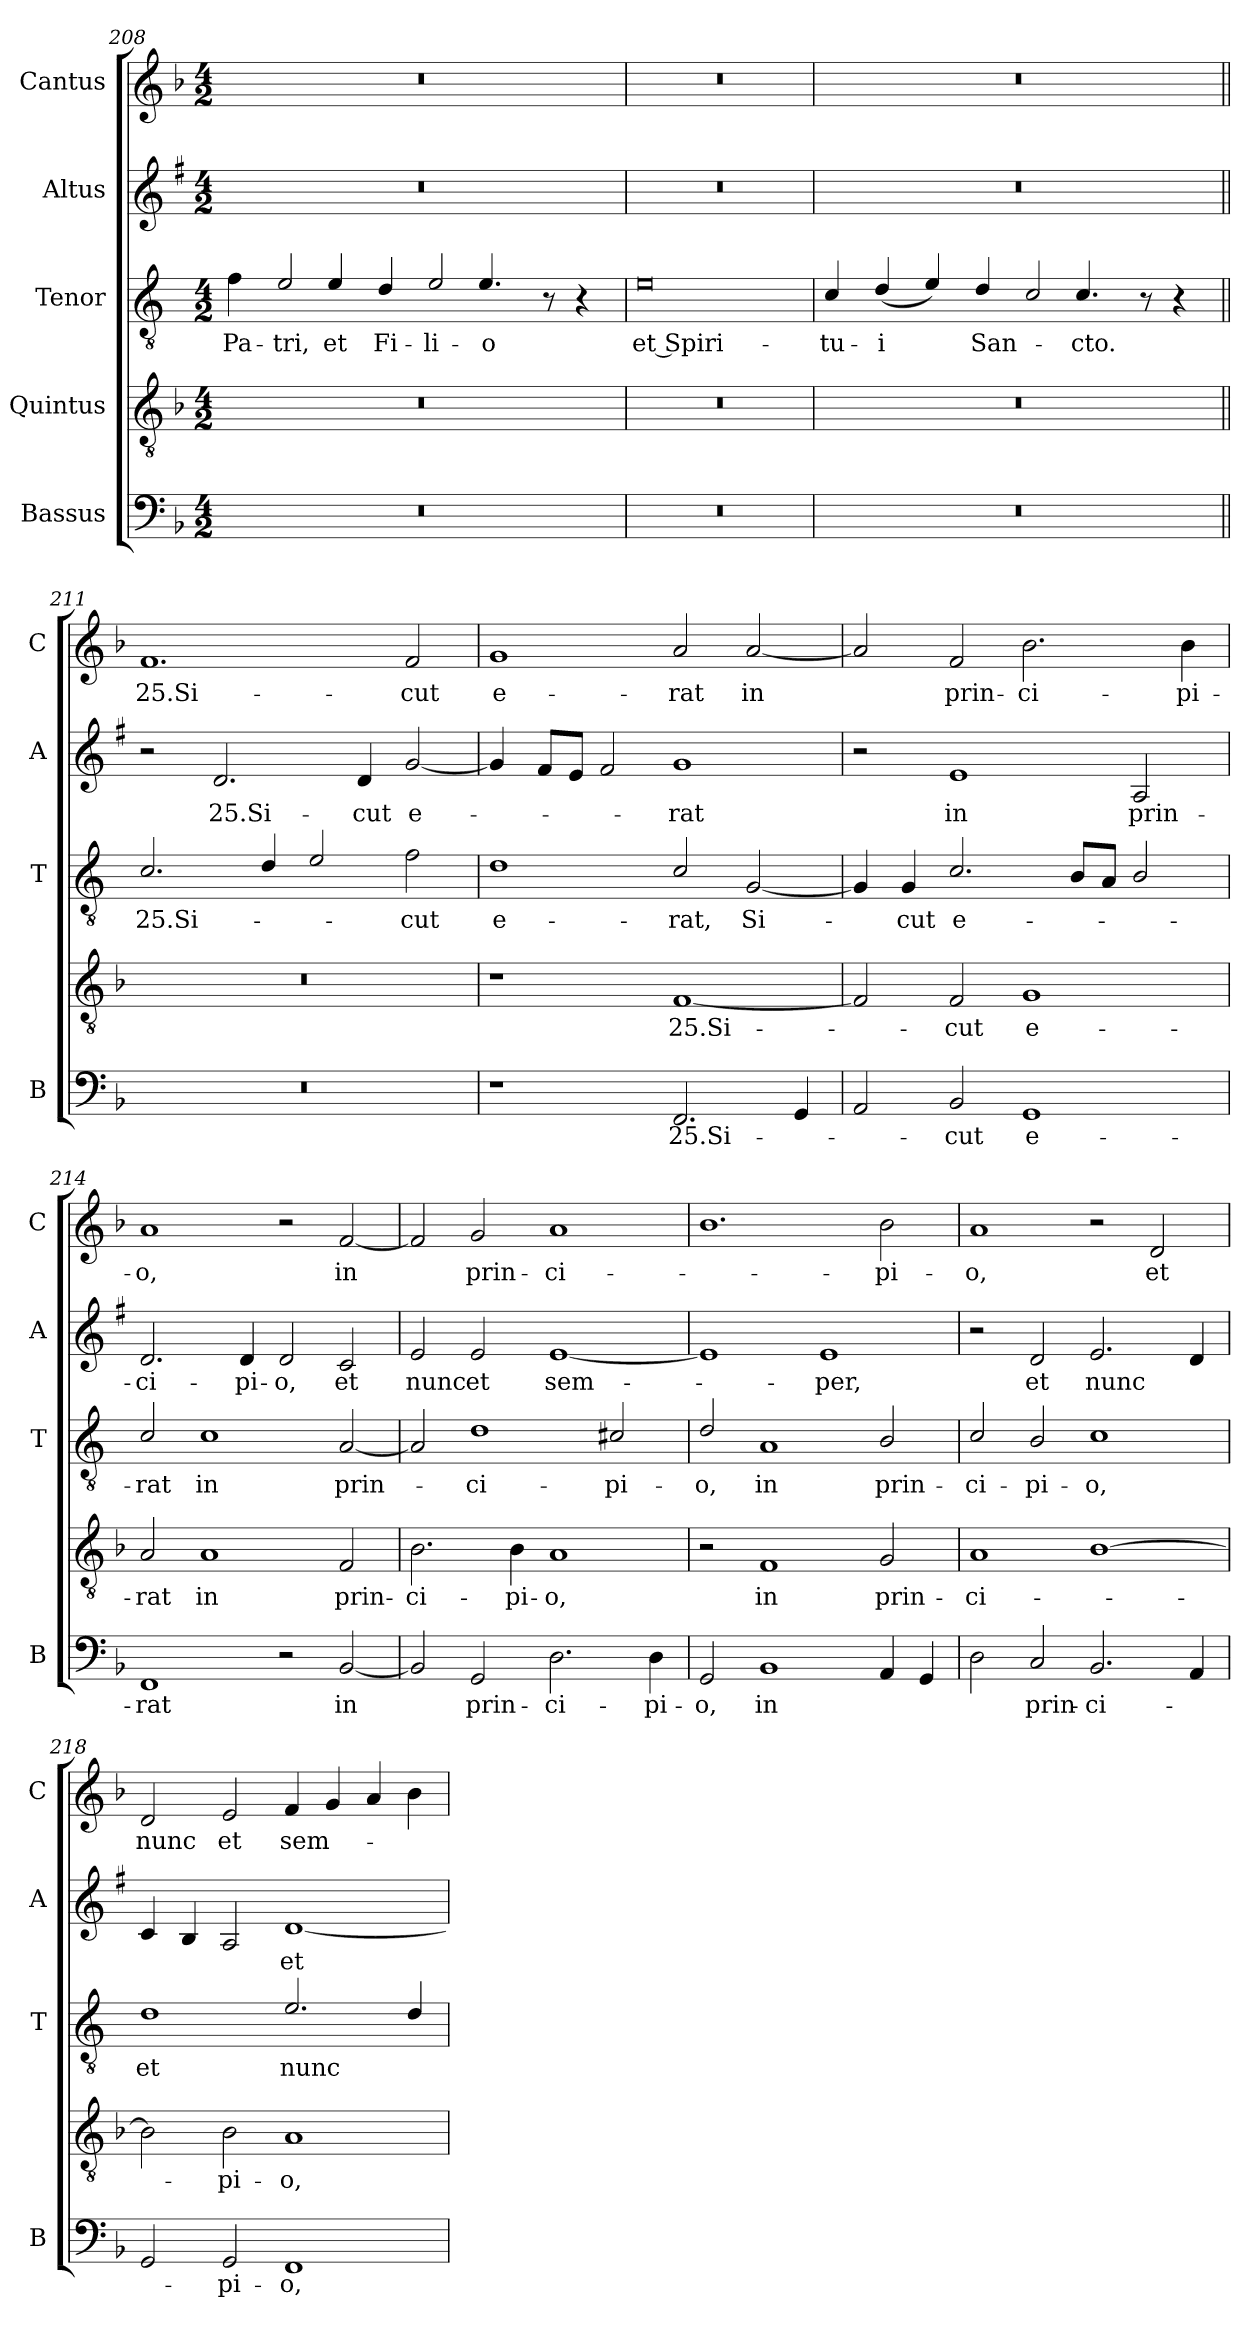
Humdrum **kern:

**kern	**text	**kern	**text	**kern	**text	**kern	**text	**kern	**text
*part5	*part5	*part4	*part4	*part3	*part3	*part2	*part2	*part1	*part1
*staff5	*staff5	*staff4	*staff4	*staff3	*staff3	*staff2	*staff2	*staff1	*staff1
*I"Bassus	*	*I"Quintus	*	*I"Tenor	*	*I"Altus	*	*I"Cantus	*
*I'B	*	*	*	*I'T	*	*I'A	*	*I'C	*
*clefF4	*	*clefGv2	*	*clefGv2	*	*clefG2	*	*clefG2	*
*	*	*	*	*ITrd4c7	*	*ITrd1c2	*	*	*
*k[b-]	*	*k[b-]	*	*k[b-]	*	*k[b-]	*	*k[b-]	*
*F:	*	*F:	*	*F:	*	*F:	*	*F:	*
*M4/2	*	*M4/2	*	*M4/2	*	*M4/2	*	*M4/2	*
=208	=208	=208	=208	=208	=208	=208	=208	=208	=208
!	!	!	!	!	!LO:LY:b	!	!	!	!
0r	.	0r	.	4B-\	Pa-	0r	.	0r	.
!	!	!	!	!LO:N:head=open	!LO:LY:b	!	!	!	!
.	.	.	.	4A/	-tri,	.	.	.	.
!	!	!	!	!	!LO:LY:b	!	!	!	!
.	.	.	.	4A/	et	.	.	.	.
!	!	!	!	!	!LO:LY:b	!	!	!	!
.	.	.	.	4G/	Fi-	.	.	.	.
!	!	!	!	!LO:N:head=open	!LO:LY:b	!	!	!	!
.	.	.	.	4A/	-li-	.	.	.	.
!	!	!	!	!	!LO:LY:b	!	!	!	!
.	.	.	.	4.A/	-o	.	.	.	.
.	.	.	.	8r	.	.	.	.	.
.	.	.	.	4r	.	.	.	.	.
=209	=209	=209	=209	=209	=209	=209	=209	=209	=209
!	!	!	!	!	!LO:LY:b	!	!	!	!
0r	.	0r	.	0A	et Spiri-	0r	.	0r	.
=210	=210	=210	=210	=210	=210	=210	=210	=210	=210
!	!	!	!	!	!LO:LY:b	!	!	!	!
0r	.	0r	.	4F/	-tu-	0r	.	0r	.
!	!	!	!	!	!LO:LY:b	!	!	!	!
.	.	.	.	(<4G/	-i	.	.	.	.
.	.	.	.	4A/)	.	.	.	.	.
!	!	!	!	!	!LO:LY:b	!	!	!	!
.	.	.	.	4G/	San-	.	.	.	.
!	!	!	!	!LO:N:head=open	!	!	!	!	!
.	.	.	.	4F/	.	.	.	.	.
!	!	!	!	!	!LO:LY:b	!	!	!	!
.	.	.	.	4.F/	-cto.	.	.	.	.
.	.	.	.	8r	.	.	.	.	.
.	.	.	.	4r	.	.	.	.	.
!!LO:PB:g=z
=211||	=211||	=211||	=211||	=211||	=211||	=211||	=211||	=211||	=211||
!	!	!	!	!	!LO:LY:b	!	!	!	!LO:LY:b
0r	.	0r	.	2.F/	25.Si-	2r	.	1.f	25.Si-
!	!	!	!	!	!	!	!LO:LY:b	!	!
.	.	.	.	.	.	2.c/	25.Si-	.	.
.	.	.	.	4G/	.	.	.	.	.
.	.	.	.	2A/	.	.	.	.	.
!	!	!	!	!	!	!	!LO:LY:b	!	!
.	.	.	.	.	.	4c/	-cut	.	.
!	!	!	!	!	!LO:LY:b	!	!LO:LY:b	!	!LO:LY:b
.	.	.	.	2B-\	-cut	[2f/	e-	2f/	-cut
=212	=212	=212	=212	=212	=212	=212	=212	=212	=212
!	!	!	!	!	!LO:LY:b	!	!	!	!LO:LY:b
1r	.	1r	.	1G	e-	4f/]	.	1g	e-
.	.	.	.	.	.	8e/L	.	.	.
.	.	.	.	.	.	8d/J	.	.	.
.	.	.	.	.	.	2e/	.	.	.
!	!LO:LY:b	!	!LO:LY:b	!	!LO:LY:b	!	!LO:LY:b	!	!LO:LY:b
2.FF/	25.Si-	[1F	25.Si-	2F/	-rat,	1f	-rat	2a/	-rat
!	!	!	!	!	!LO:LY:b	!	!	!	!LO:LY:b
.	.	.	.	[2C/	Si-	.	.	[2a/	in
4GG/	.	.	.	.	.	.	.	.	.
=213	=213	=213	=213	=213	=213	=213	=213	=213	=213
2AA/	.	2F/]	.	4C/]	.	2r	.	2a/]	.
!	!	!	!	!	!LO:LY:b	!	!	!	!
.	.	.	.	4C/	-cut	.	.	.	.
!	!LO:LY:b	!	!LO:LY:b	!	!LO:LY:b	!	!LO:LY:b	!	!LO:LY:b
2BB-/	-cut	2F/	-cut	2.F/	e-	1d	in	2f/	prin-
!	!LO:LY:b	!	!LO:LY:b	!	!	!	!	!	!LO:LY:b
1GG	e-	1G	e-	.	.	.	.	2.b-\	-ci-
.	.	.	.	8E/L	.	.	.	.	.
.	.	.	.	8D/J	.	.	.	.	.
!	!	!	!	!	!	!	!LO:LY:b	!	!
.	.	.	.	2E/	.	2G/	prin-	.	.
!	!	!	!	!	!	!	!	!	!LO:LY:b
.	.	.	.	.	.	.	.	4b-\	-pi-
=214	=214	=214	=214	=214	=214	=214	=214	=214	=214
!	!LO:LY:b	!	!LO:LY:b	!	!LO:LY:b	!	!LO:LY:b	!	!LO:LY:b
1FF	-rat	2A/	-rat	2F/	-rat	2.c/	-ci-	1a	-o,
!	!	!	!LO:LY:b	!	!LO:LY:b	!	!	!	!
.	.	1A	in	1F	in	.	.	.	.
!	!	!	!	!	!	!	!LO:LY:b	!	!
.	.	.	.	.	.	4c/	-pi-	.	.
!	!	!	!	!	!	!	!LO:LY:b	!	!
2r	.	.	.	.	.	2c/	-o,	2r	.
!	!LO:LY:b	!	!LO:LY:b	!	!LO:LY:b	!	!LO:LY:b	!	!LO:LY:b
[2BB-/	in	2F/	prin-	[2D/	prin-	2B-/	et	[2f/	in
=215	=215	=215	=215	=215	=215	=215	=215	=215	=215
!	!	!	!LO:LY:b	!	!	!	!LO:LY:b	!	!
2BB-/]	.	2.B-\	-ci-	2D/]	.	2d/	nunc	2f/]	.
!	!LO:LY:b	!	!	!	!LO:LY:b	!	!LO:LY:b	!	!LO:LY:b
2GG/	prin-	.	.	1G	-ci-	2d/	et	2g/	prin-
!	!	!	!LO:LY:b	!	!	!	!	!	!
.	.	4B-\	-pi-	.	.	.	.	.	.
!	!LO:LY:b	!	!LO:LY:b	!	!	!	!LO:LY:b	!	!LO:LY:b
2.D\	-ci-	1A	-o,	.	.	[1d	sem-	1a	-ci-
!	!	!	!	!	!LO:LY:b	!	!	!	!
.	.	.	.	2F#X/	-pi-	.	.	.	.
!	!LO:LY:b	!	!	!	!	!	!	!	!
4D\	-pi-	.	.	.	.	.	.	.	.
=216	=216	=216	=216	=216	=216	=216	=216	=216	=216
!	!LO:LY:b	!	!	!	!LO:LY:b	!	!	!	!
2GG/	-o,	2r	.	2G/	-o,	1d]	.	1.b-	.
!	!LO:LY:b	!	!LO:LY:b	!	!LO:LY:b	!	!	!	!
1BB-	in	1F	in	1D	in	.	.	.	.
!	!	!	!	!	!	!	!LO:LY:b	!	!
.	.	.	.	.	.	1d	-per,	.	.
!	!	!	!LO:LY:b	!	!LO:LY:b	!	!	!	!LO:LY:b
4AA/	.	2G/	prin-	2E/	prin-	.	.	2b-\	-pi-
4GG/	.	.	.	.	.	.	.	.	.
!!LO:LB:g=z
=217	=217	=217	=217	=217	=217	=217	=217	=217	=217
!	!	!	!LO:LY:b	!	!LO:LY:b	!	!	!	!LO:LY:b
2D\	.	1A	-ci-	2F/	-ci-	2r	.	1a	-o,
!	!LO:LY:b	!	!	!	!LO:LY:b	!	!LO:LY:b	!	!
2C/	prin-	.	.	2E/	-pi-	2c/	et	.	.
!	!LO:LY:b	!	!	!	!LO:LY:b	!	!LO:LY:b	!	!
2.BB-/	-ci-	[1B-	.	1F	-o,	2.d/	nunc	2r	.
!	!	!	!	!	!	!	!	!	!LO:LY:b
.	.	.	.	.	.	.	.	2d/	et
4AA/	.	.	.	.	.	4c/	.	.	.
=218	=218	=218	=218	=218	=218	=218	=218	=218	=218
!	!	!	!	!	!LO:LY:b	!	!	!	!LO:LY:b
2GG/	.	2B-\]	.	1G	et	4B-/	.	2d/	nunc
.	.	.	.	.	.	4A/	.	.	.
!	!LO:LY:b	!	!LO:LY:b	!	!	!	!	!	!LO:LY:b
2GG/	-pi-	2B-\	-pi-	.	.	2G/	.	2e/	et
!	!LO:LY:b	!	!LO:LY:b	!	!LO:LY:b	!	!LO:LY:b	!	!LO:LY:b
1FF	-o,	1A	-o,	2.A/	nunc	[1c	et	4f/	sem-
.	.	.	.	.	.	.	.	4g/	.
.	.	.	.	.	.	.	.	4a/	.
.	.	.	.	4G/	.	.	.	4b-\	.
=	=	=	=	=	=	=	=	=	=
*-	*-	*-	*-	*-	*-	*-	*-	*-	*-
